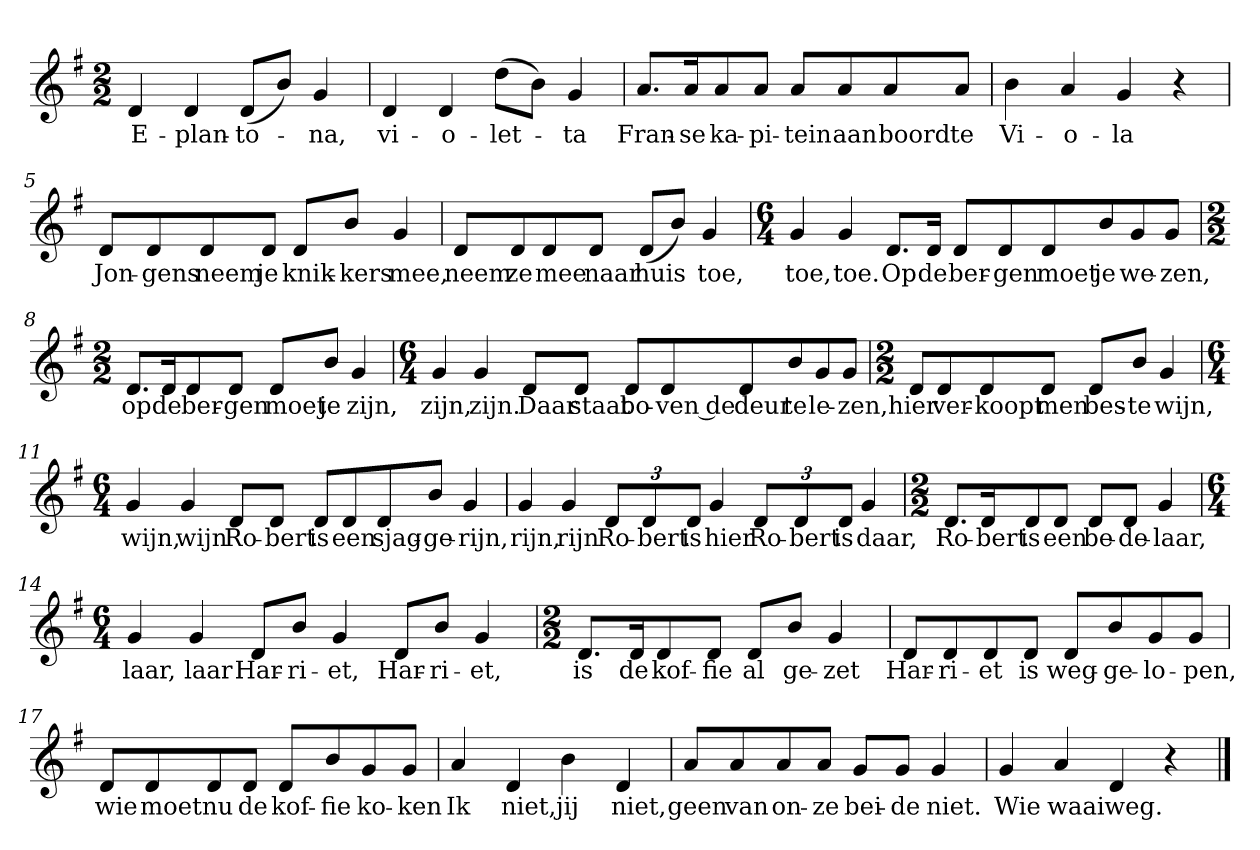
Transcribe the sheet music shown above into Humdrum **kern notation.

**kern	**text
*part1	*part1
*staff1	*staff1
*clefG2	*
*k[f#]	*
*G:	*
*M2/2	*
*MM120	*
=1	=1
4d	E-
4d	-plan-
(8d/L	-to-
8b/J)	.
4g	-na,
=2	=2
4d	vi-
4d	-o-
(8dd\L	-let-
8b\J)	.
4g	-ta
=3	=3
8.a/L	Fran-
16a/K	-se
8a/	ka-
8a/J	-pi-
8a/L	-tein
8a/	aan
8a/	boord
8a/J	te
=4	=4
4b	Vi-
4a	-o-
4g	-la
4r	.
=5	=5
8d/L	Jon-
8d/	-gens
8d/	neem
8d/J	je
8d/L	knik-
8b/J	-kers
4g	mee,
=6	=6
8d/L	neem
8d/	ze
8d/	mee
8d/J	naar
(8d/L	huis
8b/J)	.
4g	toe,
=7	=7
*M6/4	*
4g	toe,
4g	toe.
8.d/L	Op
16d/Jk	de
8d/L	ber-
8d/	-gen
8d/	moet
8b/	je
8g/	we-
8g/J	-zen,
=8	=8
*M2/2	*
8.d/L	op
16d/K	de
8d/	ber-
8d/J	-gen
8d/L	moet
8b/J	je
4g	zijn,
=9	=9
*M6/4	*
4g	zijn,
4g	zijn.
8d/L	Daar
8d/J	staat
8d/L	bo-
8d/	-ven de
8d/	deur
8b/	te
8g/	le-
8g/J	-zen,
=10	=10
*M2/2	*
8d/L	hier
8d/	ver-
8d/	-koopt
8d/J	men
8d/L	bes-
8b/J	-te
4g	wijn,
=11	=11
*M6/4	*
4g	wijn,
4g	wijn
8d/L	Ro-
8d/J	-bert
8d/L	is
8d/	een
8d/	sjag-
8b/J	-ge-
4g	-rijn,
=12	=12
4g	rijn,
4g	rijn
12d/L	Ro-
12d/	-bert
12d/J	is
4g	hier
12d/L	Ro-
12d/	-bert
12d/J	is
4g	daar,
=13	=13
*M2/2	*
8.d/L	Ro-
16d/K	-bert
8d/	is
8d/J	een
8d/L	be-
8d/J	-de-
4g	-laar,
=14	=14
*M6/4	*
4g	laar,
4g	laar
8d/L	Har-
8b/J	-ri-
4g	-et,
8d/L	Har-
8b/J	-ri-
4g	-et,
=15	=15
*M2/2	*
8.d/L	is
16d/K	de
8d/	kof-
8d/J	-fie
8d/L	al
8b/J	ge-
4g	-zet
=16	=16
8d/L	Har-
8d/	-ri-
8d/	-et
8d/J	is
8d/L	weg-
8b/	-ge-
8g/	-lo-
8g/J	-pen,
=17	=17
8d/L	wie
8d/	moet
8d/	nu
8d/J	de
8d/L	kof-
8b/	-fie
8g/	ko-
8g/J	-ken
=18	=18
4a	Ik
4d	niet,
4b	jij
4d	niet,
=19	=19
8a/L	geen
8a/	van
8a/	on-
8a/J	-ze
8g/L	bei-
8g/J	-de
4g	niet.
=20	=20
4g	Wie
4a	waai
4d	weg.
4r	.
==	==
*-	*-
